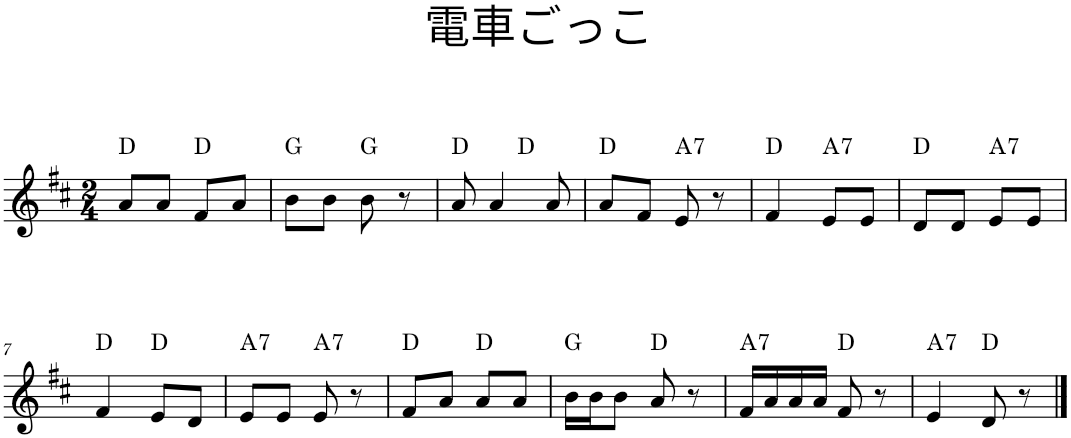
**kern	**harte
*part1	*part1
*staff1	*
*I"Piano	*
*I'Pno.	*
*clefG2	*
*k[f#c#]	*
*M2/4	*
=1	=1
8a/L	D:maj
8a/J	.
8f#/L	D:maj
8a/J	.
=2	=2
8b\L	G:maj
8b\J	.
8b\	G:maj
8r	.
=3	=3
*^	*
8a/	4ryy	D:maj
4a/	.	.
.	4ryy	D:maj
8a/	.	.
*v	*v	*
=4	=4
8a/L	D:maj
8f#/J	.
!	!LO:H:kt=7
8e/	A:7
8r	.
=5	=5
4f#/	D:maj
!	!LO:H:kt=7
8e/L	A:7
8e/J	.
=6	=6
8d/L	D:maj
8d/J	.
!	!LO:H:kt=7
8e/L	A:7
8e/J	.
!!LO:LB:g=z
=7	=7
4f#/	D:maj
8e/L	D:maj
8d/J	.
=8	=8
!	!LO:H:kt=7
8e/L	A:7
8e/J	.
!	!LO:H:kt=7
8e/	A:7
8r	.
=9	=9
8f#/L	D:maj
8a/J	.
8a/L	D:maj
8a/J	.
=10	=10
16b\LL	G:maj
16b\J	.
8b\J	.
8a/	D:maj
8r	.
=11	=11
!	!LO:H:kt=7
16f#/LL	A:7
16a/	.
16a/	.
16a/JJ	.
8f#/	D:maj
8r	.
=12	=12
!	!LO:H:kt=7
4e/	A:7
8d/	D:maj
8r	.
==	==
*-	*-
